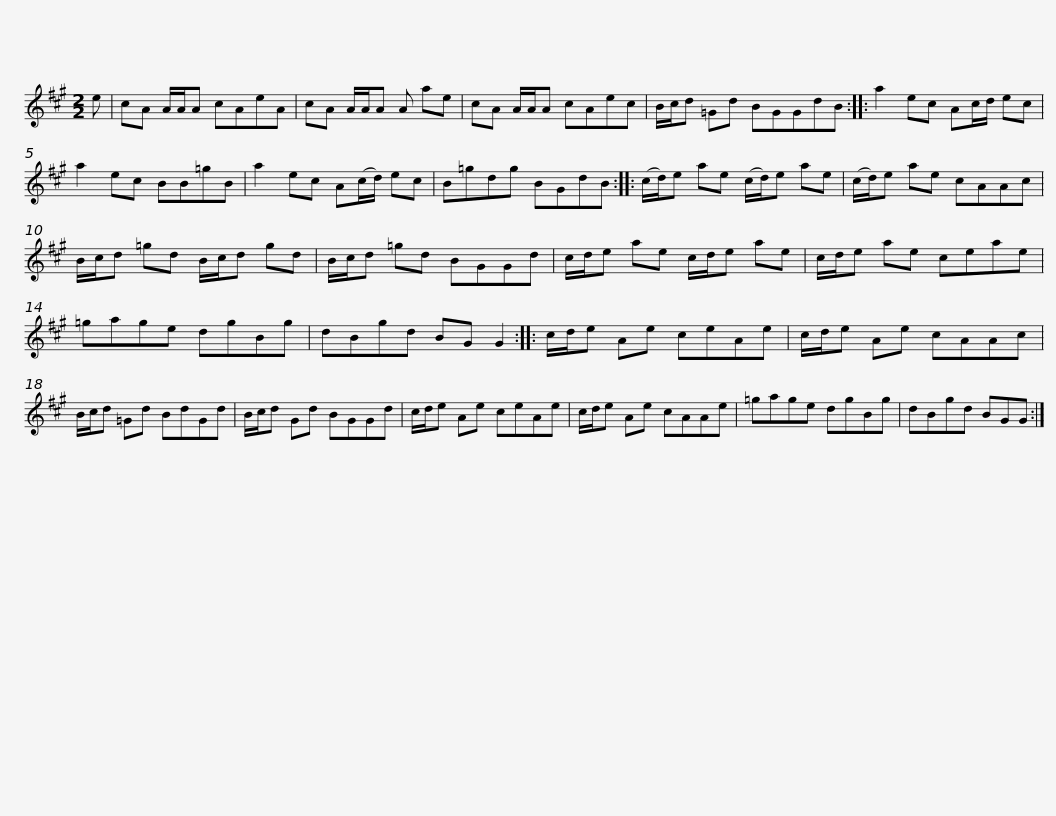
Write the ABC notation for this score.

X:1
L:1/8
M:2/2
I:linebreak $
K:A
V:1 treble
V:1
 e | cA A/A/A cAeA | cA A/A/A A ae | cA A/A/A cAec | B/c/d =Gd BGGdB ::$ %5
 a2 ec Ac/d/ ec | a2 ec BB=gB | a2 ec A(c/d/) ec | B=gdg BGdB :: (c/d/)e ae (c/d/)e ae |$ %10
 (c/d/)e ae cAAc | B/c/d =gd B/c/d gd | B/c/d =gd BGGd | c/d/e ae c/d/e ae |$ c/d/e ae ceae | %15
 =gage dgBg | dBgd BG G2 :: c/d/e Ae ceAe | c/d/e Ae cAAc |$ B/c/d =Gd BdGd | %20
 B/c/d Gd BGGd | c/d/e Ae ceAe | c/d/e Ae cAAe | =gage dgBg |$ dBgd BGG :| %25
